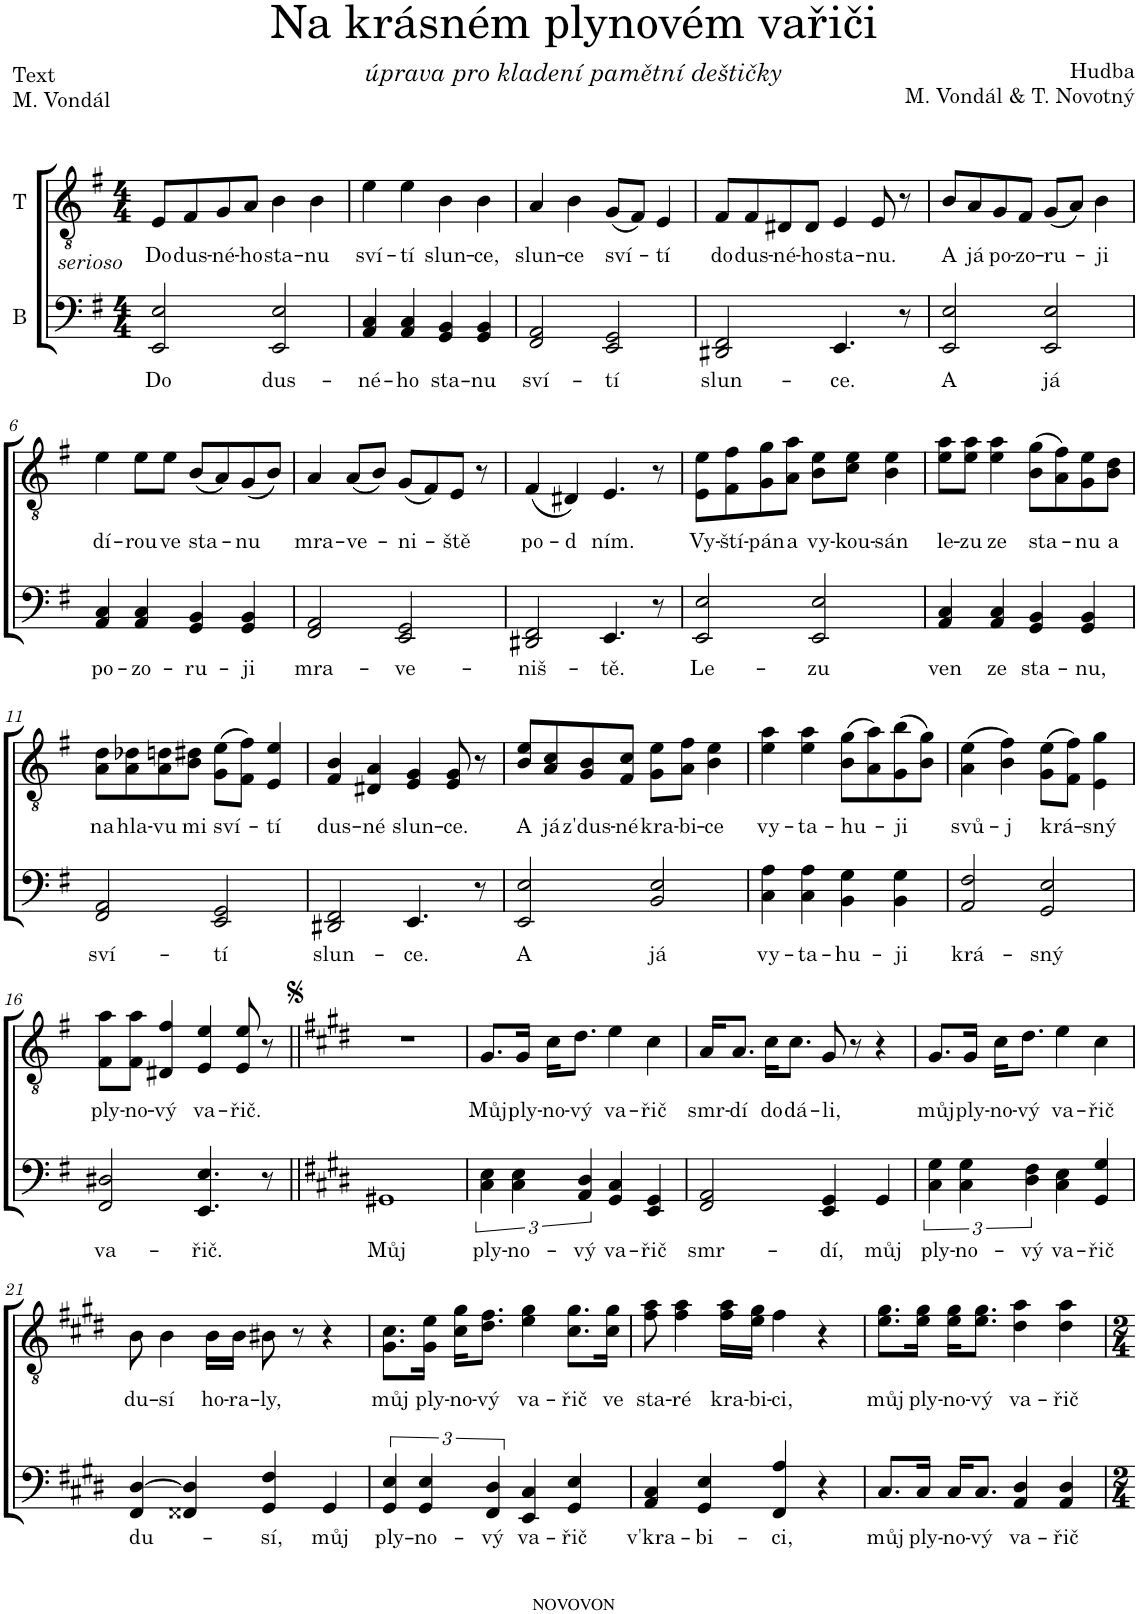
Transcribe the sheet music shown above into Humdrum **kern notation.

**kern	**text	**kern	**text	**harte
*part2	*part2	*part1	*part1	*part1
*staff2	*staff2	*staff1	*staff1	*
*I"B	*	*I"T	*	*
*clefF4	*	*clefGv2	*	*
*k[f#]	*	*k[f#]	*	*
*M4/4	*	*M4/4	*	*
=1	=1	=1	=1	=1
!	!	!LO:TX:b:i:t=serioso	!	!
!	!LO:LY:b	!	!LO:LY:b	!LO:H:kt=mi
2EE/ 2E/	Do	8E/L	Do	E:min
!	!	!	!LO:LY:b	!
.	.	8F#/	dus-	.
!	!	!	!LO:LY:b	!
.	.	8G/	-né-	.
!	!	!	!LO:LY:b	!
.	.	8A/J	-ho	.
!	!LO:LY:b	!	!LO:LY:b	!
2EE/ 2E/	dus-	4B\	sta-	.
!	!	!	!LO:LY:b	!
.	.	4B\	-nu	.
=2	=2	=2	=2	=2
!	!LO:LY:b	!	!LO:LY:b	!LO:H:kt=mi
4AA/ 4C/	-né-	4e\	sví-	A:min
!	!LO:LY:b	!	!LO:LY:b	!
4AA/ 4C/	-ho	4e\	-tí	.
!	!LO:LY:b	!	!LO:LY:b	!LO:H:kt=mi
4GG/ 4BB/	sta-	4B\	slun-	E:min
!	!LO:LY:b	!	!LO:LY:b	!
4GG/ 4BB/	-nu	4B\	-ce,	.
=3	=3	=3	=3	=3
!	!LO:LY:b	!	!LO:LY:b	!LO:H:kt=mi
2FF#/ 2AA/	sví-	4A/	slun-	A:min
!	!	!	!LO:LY:b	!
.	.	4B\	-ce	.
!	!LO:LY:b	!	!LO:LY:b	!LO:H:kt=mi
2EE/ 2GG/	-tí	(8G/L	sví-	E:min
.	.	8F#/J)	.	.
!	!	!	!LO:LY:b	!
.	.	4E/	-tí	.
=4	=4	=4	=4	=4
!	!LO:LY:b	!	!LO:LY:b	!LO:H:kt=H7
2DD#X/ 2FF#/	slun-	8F#/L	do	N
!	!	!	!LO:LY:b	!
.	.	8F#/	dus-	.
!	!	!	!LO:LY:b	!
.	.	8D#X/	-né-	.
!	!	!	!LO:LY:b	!
.	.	8D#/J	-ho	.
!	!LO:LY:b	!	!LO:LY:b	!LO:H:kt=mi
4.EE/	-ce.	4E/	sta-	E:min
!	!	!	!LO:LY:b	!
.	.	8E/	-nu.	.
8r	.	8r	.	.
=5	=5	=5	=5	=5
!	!LO:LY:b	!	!LO:LY:b	!LO:H:kt=mi
2EE/ 2E/	A	8B/L	A	E:min
!	!	!	!LO:LY:b	!
.	.	8A/	já	.
!	!	!	!LO:LY:b	!
.	.	8G/	po-	.
!	!	!	!LO:LY:b	!
.	.	8F#/J	-zo-	.
!	!LO:LY:b	!	!LO:LY:b	!
2EE/ 2E/	já	(8G/L	-ru-	.
.	.	8A/J)	.	.
!	!	!	!LO:LY:b	!
.	.	4B\	-ji	.
!!LO:LB:g=z
=6	=6	=6	=6	=6
!	!LO:LY:b	!	!LO:LY:b	!LO:H:kt=mi
4AA/ 4C/	po-	4e\	dí-	A:min
!	!LO:LY:b	!	!LO:LY:b	!
4AA/ 4C/	-zo-	8e\L	-rou	.
!	!	!	!LO:LY:b	!
.	.	8e\J	ve	.
!	!LO:LY:b	!	!LO:LY:b	!LO:H:kt=mi
4GG/ 4BB/	-ru-	(8B/L	sta-	E:min
.	.	8A/)	.	.
!	!LO:LY:b	!	!LO:LY:b	!
4GG/ 4BB/	-ji	(8G/	-nu	.
.	.	8B/J)	.	.
=7	=7	=7	=7	=7
!	!LO:LY:b	!	!LO:LY:b	!LO:H:kt=mi
2FF#/ 2AA/	mra-	4A/	mra-	A:min
!	!	!	!LO:LY:b	!
.	.	(8A/L	-ve-	.
.	.	8B/J)	.	.
!	!LO:LY:b	!	!LO:LY:b	!LO:H:kt=mi
2EE/ 2GG/	-ve-	(8G/L	-ni-	E:min
.	.	8F#/)	.	.
!	!	!	!LO:LY:b	!
.	.	8E/J	-ště	.
.	.	8r	.	.
=8	=8	=8	=8	=8
!	!LO:LY:b	!	!LO:LY:b	!LO:H:kt=H7
2DD#X/ 2FF#/	-niš-	(4F#/	po-	N
!	!	!	!LO:LY:b	!
.	.	4D#X/)	-d	.
!	!LO:LY:b	!	!LO:LY:b	!LO:H:kt=mi
4.EE/	-tě.	4.E/	ním.	E:min
8r	.	8r	.	.
=9	=9	=9	=9	=9
!	!LO:LY:b	!	!LO:LY:b	!LO:H:kt=mi
2EE/ 2E/	Le-	8E\ 8e\L	Vy-	E:min
!	!	!	!LO:LY:b	!
.	.	8F#\ 8f#\	-ští-	.
!	!	!	!LO:LY:b	!
.	.	8G\ 8g\	-pán	.
!	!	!	!LO:LY:b	!
.	.	8A\ 8a\J	a	.
!	!LO:LY:b	!	!LO:LY:b	!
2EE/ 2E/	-zu	8B\ 8e\L	vy-	.
!	!	!	!LO:LY:b	!
.	.	8c\ 8e\J	-kou-	.
!	!	!	!LO:LY:b	!
.	.	4B\ 4e\	-sán	.
=10	=10	=10	=10	=10
!	!LO:LY:b	!	!LO:LY:b	!LO:H:kt=mi
4AA/ 4C/	ven	8e\ 8a\L	le-	A:min
!	!	!	!LO:LY:b	!
.	.	8e\ 8a\J	-zu	.
!	!LO:LY:b	!	!LO:LY:b	!
4AA/ 4C/	ze	4e\ 4a\	ze	.
!	!LO:LY:b	!	!LO:LY:b	!LO:H:kt=mi
4GG/ 4BB/	sta-	(8B\ 8g\L	sta-	E:min
.	.	8A\ 8f#\)	.	.
!	!LO:LY:b	!	!LO:LY:b	!
4GG/ 4BB/	-nu,	8G\ 8e\	-nu	.
!	!	!	!LO:LY:b	!
.	.	8B\ 8d\J	a	.
!!LO:LB:g=z
=11	=11	=11	=11	=11
!	!LO:LY:b	!	!LO:LY:b	!LO:H:kt=mi
2FF#/ 2AA/	sví-	8A\ 8d\L	na	A:min
!	!	!	!LO:LY:b	!
.	.	8A\ 8d-X\	hla-	.
!	!	!	!LO:LY:b	!
.	.	8A\ 8dn\	-vu	.
!	!	!	!LO:LY:b	!
.	.	8B\ 8d#X\J	mi	.
!	!LO:LY:b	!	!LO:LY:b	!LO:H:kt=mi
2EE/ 2GG/	-tí	(8G\ 8e\L	sví-	E:min
.	.	8F#\ 8f#\J)	.	.
!	!	!	!LO:LY:b	!
.	.	4E/ 4e/	-tí	.
=12	=12	=12	=12	=12
!	!LO:LY:b	!	!LO:LY:b	!LO:H:kt=H7
2DD#X/ 2FF#/	slun-	4F#/ 4B/	dus-	N
!	!	!	!LO:LY:b	!
.	.	4D#X/ 4A/	-né	.
!	!LO:LY:b	!	!LO:LY:b	!LO:H:kt=mi
4.EE/	-ce.	4E/ 4G/	slun-	E:min
!	!	!	!LO:LY:b	!
.	.	8E/ 8G/	-ce.	.
8r	.	8r	.	.
=13	=13	=13	=13	=13
!	!LO:LY:b	!	!LO:LY:b	!LO:H:kt=mi
2EE/ 2E/	A	8B/ 8e/L	A	E:min
!	!	!	!LO:LY:b	!
.	.	8A/ 8c/	já	.
!	!	!	!LO:LY:b	!
.	.	8G/ 8B/	z'dus-	.
!	!	!	!LO:LY:b	!
.	.	8F#/ 8c/J	-né	.
!	!LO:LY:b	!	!LO:LY:b	!
2BB/ 2E/	já	8G\ 8e\L	kra-	.
!	!	!	!LO:LY:b	!
.	.	8A\ 8f#\J	-bi-	.
!	!	!	!LO:LY:b	!
.	.	4B\ 4e\	-ce	.
=14	=14	=14	=14	=14
!	!LO:LY:b	!	!LO:LY:b	!LO:H:kt=mi
4C\ 4A\	vy-	4e\ 4a\	vy-	A:min
!	!LO:LY:b	!	!LO:LY:b	!
4C\ 4A\	-ta-	4e\ 4a\	-ta-	.
!	!LO:LY:b	!	!LO:LY:b	!LO:H:kt=mi
4BB\ 4G\	-hu-	(8B\ 8g\L	-hu-	E:min
.	.	8A\ 8a\)	.	.
!	!LO:LY:b	!	!LO:LY:b	!
4BB\ 4G\	-ji	(8G\ 8b\	-ji	.
.	.	8B\ 8g\J)	.	.
=15	=15	=15	=15	=15
!	!LO:LY:b	!	!LO:LY:b	!LO:H:kt=mi
2AA/ 2F#/	krá-	(4A\ 4e\	svů-	A:min
!	!	!	!LO:LY:b	!
.	.	4B\ 4f#\)	-j	.
!	!LO:LY:b	!	!LO:LY:b	!LO:H:kt=mi
2GG/ 2E/	-sný	(8G\ 8e\L	krá-	E:min
.	.	8F#\ 8f#\J)	.	.
!	!	!	!LO:LY:b	!
.	.	4E\ 4g\	-sný	.
!!LO:LB:g=z
=16	=16	=16	=16	=16
!	!LO:LY:b	!	!LO:LY:b	!LO:H:kt=H7
2FF#/ 2D#X/	va-	8F#\ 8a\L	ply-	N
!	!	!	!LO:LY:b	!
.	.	8F#\ 8a\J	-no-	.
!	!	!	!LO:LY:b	!
.	.	4D#X/ 4f#/	-vý	.
!	!LO:LY:b	!	!LO:LY:b	!LO:H:kt=mi
4.EE/ 4.E/	-řič.	4E/ 4e/	va-	E:min
!	!	!	!LO:LY:b	!
.	.	8E/ 8e/	-řič.	.
8r	.	8r	.	.
=17||	=17||	=17||	=17||	=17||
*k[f#c#g#d#]	*	*k[f#c#g#d#]	*	*
!	!LO:LY:b	!	!	!
1GG#X	Můj	1r	.	E:maj
=18	=18	=18	=18	=18
!	!LO:LY:b	!	!LO:LY:b	!LO:H:kt=mi
6C#\ 6E\	ply-	8.G#/L	Můj	C#:min
!	!LO:LY:b	!	!	!
6C#\ 6E\	-no-	.	.	.
!	!	!	!LO:LY:b	!
.	.	16G#/Jk	ply-	.
!	!	!	!LO:LY:b	!
.	.	16c#\KL	-no-	.
!	!	!	!LO:LY:b	!
.	.	8.d#\J	-vý	.
!	!LO:LY:b	!	!	!
6AA/ 6D#/	-vý	.	.	.
!	!LO:LY:b	!	!LO:LY:b	!
4GG#/ 4C#/	va-	4e\	va-	.
!	!LO:LY:b	!	!LO:LY:b	!
4EE/ 4GG#/	-řič	4c#\	-řič	.
=19	=19	=19	=19	=19
!	!LO:LY:b	!	!LO:LY:b	!LO:H:kt=mi
2FF#/ 2AA/	smr-	16A/KL	smr-	F#:min
!	!	!	!LO:LY:b	!
.	.	8.A/J	-dí	.
!	!	!	!LO:LY:b	!
.	.	16c#\KL	do	.
!	!	!	!LO:LY:b	!
.	.	8.c#\J	dá-	.
!	!LO:LY:b	!	!LO:LY:b	!LO:H:kt=mi
4EE/ 4GG#/	-dí,	8G#/	-li,	C#:min
.	.	8r	.	.
!	!LO:LY:b	!	!	!
4GG#/	můj	4r	.	.
=20	=20	=20	=20	=20
!	!LO:LY:b	!	!LO:LY:b	!
6C#\ 6G#\	ply-	8.G#/L	můj	.
!	!LO:LY:b	!	!	!
6C#\ 6G#\	-no-	.	.	.
!	!	!	!LO:LY:b	!
.	.	16G#/Jk	ply-	.
!	!	!	!LO:LY:b	!
.	.	16c#\KL	-no-	.
!	!	!	!LO:LY:b	!
.	.	8.d#\J	-vý	.
!	!LO:LY:b	!	!	!
6D#\ 6F#\	-vý	.	.	.
!	!LO:LY:b	!	!LO:LY:b	!
4C#\ 4E\	va-	4e\	va-	.
!	!LO:LY:b	!	!LO:LY:b	!
4GG#/ 4G#/	-řič	4c#\	-řič	.
!!LO:LB:g=z
=21	=21	=21	=21	=21
!	!LO:LY:b	!	!LO:LY:b	!LO:H:kt=H
4FF#/ [4D#/	du-	8B\	du-	N
!	!	!	!LO:LY:b	!
.	.	4B\	-sí	.
4FF##X/ 4D#/]	.	.	.	.
!	!	!	!LO:LY:b	!
.	.	16B\LL	ho-	.
!	!	!	!LO:LY:b	!
.	.	16B\JJ	-ra-	.
!	!LO:LY:b	!	!LO:LY:b	!
4GG#/ 4F#/	-sí,	8B#X\	-ly,	G#:maj
.	.	8r	.	.
!	!LO:LY:b	!	!	!
4GG#/	můj	4r	.	.
=22	=22	=22	=22	=22
!	!LO:LY:b	!	!LO:LY:b	!LO:H:kt=mi
6GG#/ 6E/	ply-	8.G#\ 8.c#\L	můj	C#:min
!	!LO:LY:b	!	!	!
6GG#/ 6E/	-no-	.	.	.
!	!	!	!LO:LY:b	!
.	.	16G#\ 16e\Jk	ply-	.
!	!	!	!LO:LY:b	!
.	.	16c#\ 16g#\KL	-no-	.
!	!	!	!LO:LY:b	!
.	.	8.d#\ 8.f#\J	-vý	.
!	!LO:LY:b	!	!	!
6FF#/ 6D#/	-vý	.	.	.
!	!LO:LY:b	!	!LO:LY:b	!
4EE/ 4C#/	va-	4e\ 4g#\	va-	.
!	!LO:LY:b	!	!LO:LY:b	!
4GG#/ 4E/	-řič	8.c#\ 8.g#\L	-řič	.
!	!	!	!LO:LY:b	!
.	.	16c#\ 16g#\Jk	ve	.
=23	=23	=23	=23	=23
!	!LO:LY:b	!	!LO:LY:b	!LO:H:kt=mi
4AA/ 4C#/	v'kra-	8f#\ 8a\	sta-	F#:min
!	!	!	!LO:LY:b	!
.	.	4f#\ 4a\	-ré	.
!	!LO:LY:b	!	!	!
4GG#/ 4E/	-bi-	.	.	.
!	!	!	!LO:LY:b	!
.	.	16f#\ 16a\LL	kra-	.
!	!	!	!LO:LY:b	!
.	.	16e\ 16g#\JJ	-bi-	.
!	!LO:LY:b	!	!LO:LY:b	!
4FF#/ 4A/	-ci,	4f#\	-ci,	.
4r	.	4r	.	.
=24	=24	=24	=24	=24
!	!LO:LY:b	!	!LO:LY:b	!LO:H:kt=mi
8.C#/L	můj	8.e\ 8.g#\L	můj	C#:min
!	!LO:LY:b	!	!LO:LY:b	!
16C#/Jk	ply-	16e\ 16g#\Jk	ply-	.
!	!LO:LY:b	!	!LO:LY:b	!
16C#/KL	-no-	16e\ 16g#\KL	-no-	.
!	!LO:LY:b	!	!LO:LY:b	!
8.C#/J	-vý	8.e\ 8.g#\J	-vý	.
!	!LO:LY:b	!	!LO:LY:b	!LO:H:kt=mi
4AA/ 4D#/	va-	4d#\ 4a\	va-	F#:min
!	!LO:LY:b	!	!LO:LY:b	!
4AA/ 4D#/	-řič	4d#\ 4a\	-řič	.
=	=	=	=	=
*-	*-	*-	*-	*-
